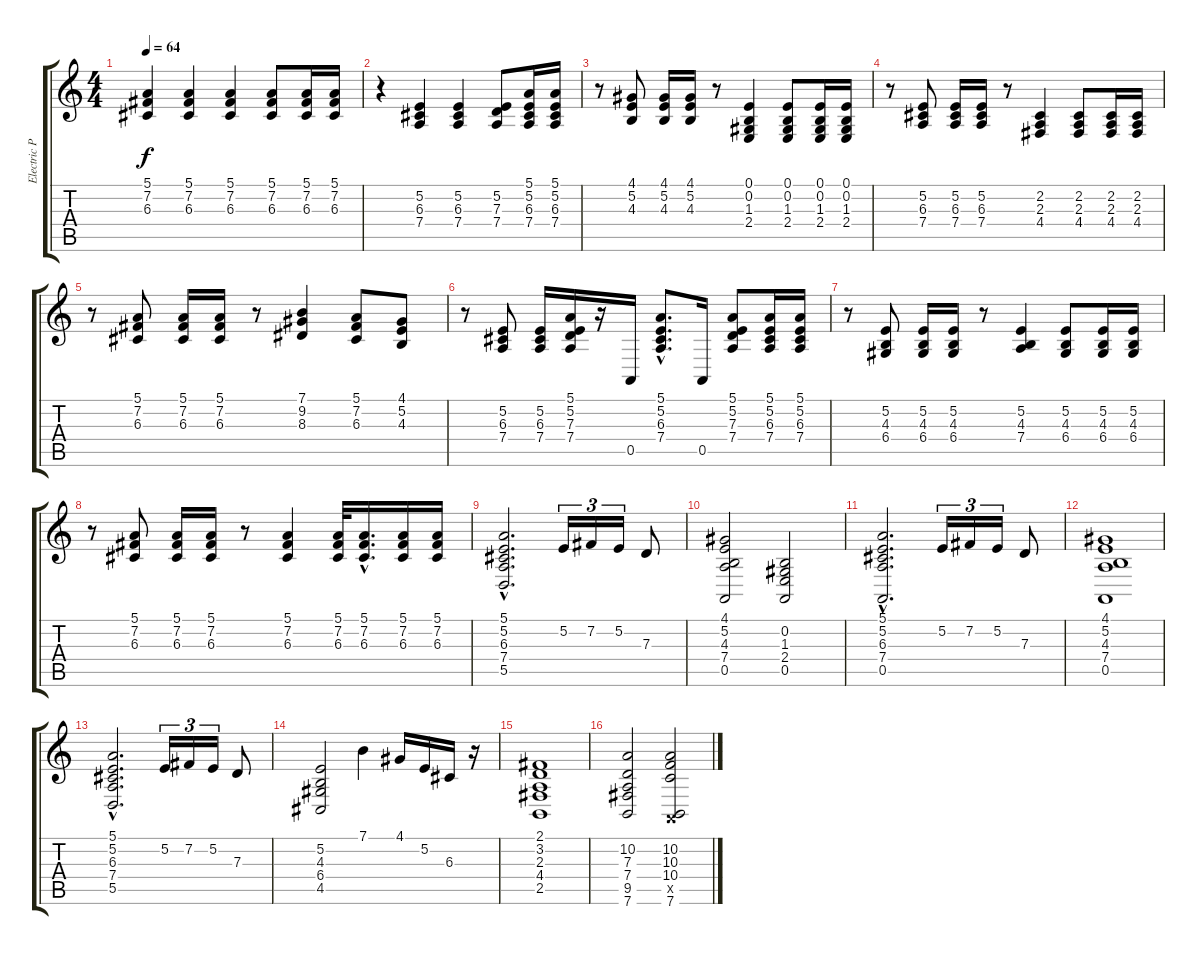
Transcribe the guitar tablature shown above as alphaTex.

\track ("Electric Piano" "Electric P") {instrument electricgrandpiano}
\staff {score tabs}
\tuning (E4 B3 G3 D3 A2 E2) {hide}
\ts (4 4)
\tempo 64
\clef g2
\ks c
(5.1 7.2 6.3).4{dy f} (5.1 7.2 6.3).4 (5.1 7.2 6.3).4 (5.1 7.2 6.3).8 (5.1 7.2 6.3).16 (5.1 7.2 6.3).16 |
r.4 (5.2 6.3 7.4).4 (5.2 6.3 7.4).4 (5.2 7.3 7.4).8 (5.1 5.2 6.3 7.4).16 (5.1 5.2 6.3 7.4).16 |
r.8 (4.1 5.2 4.3).8 (4.1 5.2 4.3).16 (4.1 5.2 4.3).16 r.8 (0.1 0.2 1.3 2.4).4 (0.1 0.2 1.3 2.4).8 (0.1 0.2 1.3 2.4).16 (0.1 0.2 1.3 2.4).16 |
r.8 (5.2 6.3 7.4).8 (5.2 6.3 7.4).16 (5.2 6.3 7.4).16 r.8 (2.2 2.3 4.4).4 (2.2 2.3 4.4).8 (2.2 2.3 4.4).16 (2.2 2.3 4.4).16 |
r.8 (5.1 7.2 6.3).8 (5.1 7.2 6.3).16 (5.1 7.2 6.3).16 r.8 (7.1 9.2 8.3).4 (5.1 7.2 6.3).8 (4.1 5.2 4.3).8 |
r.8 (5.2 6.3 7.4).8 (5.2 6.3 7.4).16 (5.1 5.2 7.3 7.4).16 r.16 0.5.16 (5.1{hac} 5.2{hac} 6.3{hac} 7.4{hac}).8{d} 0.5.16 (5.1 5.2 7.3 7.4).8 (5.1 5.2 6.3 7.4).16 (5.1 5.2 6.3 7.4).16 |
r.8 (5.2 4.3 6.4).8 (5.2 4.3 6.4).16 (5.2 4.3 6.4).16 r.8 (5.2 4.3 7.4).4 (5.2 4.3 6.4).8 (5.2 4.3 6.4).16 (5.2 4.3 6.4).16 |
r.8 (5.1 7.2 6.3).8 (5.1 7.2 6.3).16 (5.1 7.2 6.3).16 r.8 (5.1 7.2 6.3).4 (5.1 7.2 6.3).32 (5.1{hac} 7.2{hac} 6.3{hac}).16{d} (5.1 7.2 6.3).16 (5.1 7.2 6.3).16 |
(5.1{hac} 5.2{hac} 6.3{hac} 7.4{hac} 5.5{hac}).2{d} 5.2.16{tu (3 2)} 7.2.16{tu (3 2)} 5.2.16{tu (3 2)} 7.3.8 |
(4.1 5.2 4.3 7.4 0.5).2 (0.2 1.3 2.4 0.5).2 |
(5.1{hac} 5.2{hac} 6.3{hac} 7.4{hac} 0.5{hac}).2{d} 5.2.16{tu (3 2)} 7.2.16{tu (3 2)} 5.2.16{tu (3 2)} 7.3.8 |
(4.1 5.2 4.3 7.4 0.5).1 |
(5.1{hac} 5.2{hac} 6.3{hac} 7.4{hac} 5.5{hac}).2{d} 5.2.16{tu (3 2)} 7.2.16{tu (3 2)} 5.2.16{tu (3 2)} 7.3.8 |
(5.2 4.3 6.4 4.5).2 7.1.4 4.1.16 5.2.16 6.3.16 r.16 |
(2.1 3.2 2.3 4.4 2.5).1 |
(10.2 7.3 7.4 9.5 7.6).2 (10.2 10.3 10.4 0.5{x} 7.6).2
